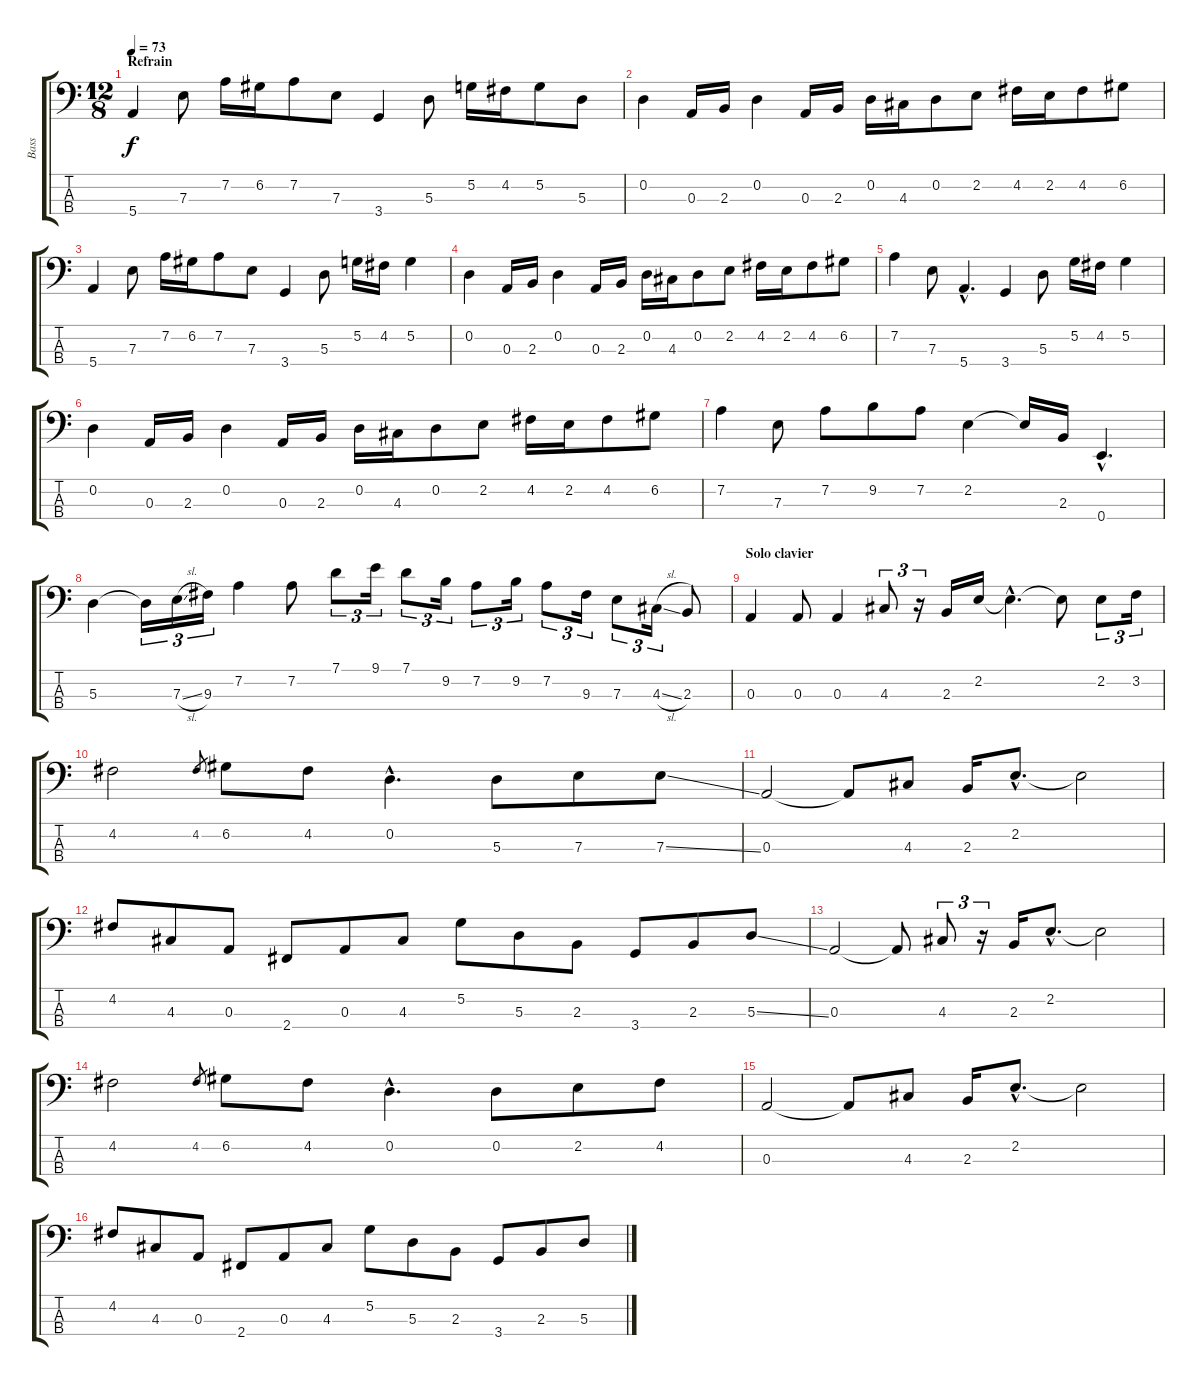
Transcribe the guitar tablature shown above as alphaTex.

\track ("Bass" "Bass") {instrument electricbassfinger}
\staff {score tabs}
\tuning (G2 D2 A1 E1) {hide}
\ts (12 8)
\section ("" "Refrain")
\tempo 73
\clef f4
\ks c
5.4.4{dy f} 7.3.8 7.2.16 6.2.16 7.2.8 7.3.8 3.4.4 5.3.8 5.2.16 4.2.16 5.2.8 5.3.8 |
0.2.4 0.3.16 2.3.16 0.2.4 0.3.16 2.3.16 0.2.16 4.3.16 0.2.8 2.2.8 4.2.16 2.2.16 4.2.8 6.2.8 |
5.4.4 7.3.8 7.2.16 6.2.16 7.2.8 7.3.8 3.4.4 5.3.8 5.2.16 4.2.16 5.2.4 |
0.2.4 0.3.16 2.3.16 0.2.4 0.3.16 2.3.16 0.2.16 4.3.16 0.2.8 2.2.8 4.2.16 2.2.16 4.2.8 6.2.8 |
7.2.4 7.3.8 5.4{hac}.4{d} 3.4.4 5.3.8 5.2.16 4.2.16 5.2.4 |
0.2.4 0.3.16 2.3.16 0.2.4 0.3.16 2.3.16 0.2.16 4.3.16 0.2.8 2.2.8 4.2.16 2.2.16 4.2.8 6.2.8 |
7.2.4 7.3.8 7.2.8 9.2.8 7.2.8 2.2.4 2.2{t}.16 2.3.16 0.4{hac}.4{d} |
5.3.4 5.3{t}.16{tu (3 2)} 7.3{sl}.16{tu (3 2)} 9.3.16{tu (3 2)} 7.2.4 7.2.8 7.1.8{tu (3 2)} 9.1.16{tu (3 2)} 7.1.8{tu (3 2)} 9.2.16{tu (3 2)} 7.2.8{tu (3 2)} 9.2.16{tu (3 2)} 7.2.8{tu (3 2)} 9.3.16{tu (3 2)} 7.3.8{tu (3 2)} 4.3{sl}.16{tu (3 2)} 2.3.8 |
\section ("" "Solo clavier")
0.3.4 0.3.8 0.3.4 4.3.8{tu (3 2)} r.16{tu (3 2)} 2.3.16 2.2.16 2.2{hac t}.4{d} 2.2{t}.8 2.2.8{tu (3 2)} 3.2.16{tu (3 2)} |
4.2.2 4.2.8{gr} 6.2.8 4.2.8 0.2{hac}.4{d} 5.3.8 7.3.8 7.3{ss}.8 |
0.3.2 0.3{t}.8 4.3.8 2.3.16 2.2{hac}.8{d} 2.2{t}.2 |
4.2.8 4.3.8 0.3.8 2.4.8 0.3.8 4.3.8 5.2.8 5.3.8 2.3.8 3.4.8 2.3.8 5.3{ss}.8 |
0.3.2 0.3{t}.8 4.3.8{tu (3 2)} r.16{tu (3 2)} 2.3.16 2.2{hac}.8{d} 2.2{t}.2 |
4.2.2 4.2.8{gr} 6.2.8 4.2.8 0.2{hac}.4{d} 0.2.8 2.2.8 4.2.8 |
0.3.2 0.3{t}.8 4.3.8 2.3.16 2.2{hac}.8{d} 2.2{t}.2 |
4.2.8 4.3.8 0.3.8 2.4.8 0.3.8 4.3.8 5.2.8 5.3.8 2.3.8 3.4.8 2.3.8 5.3.8
